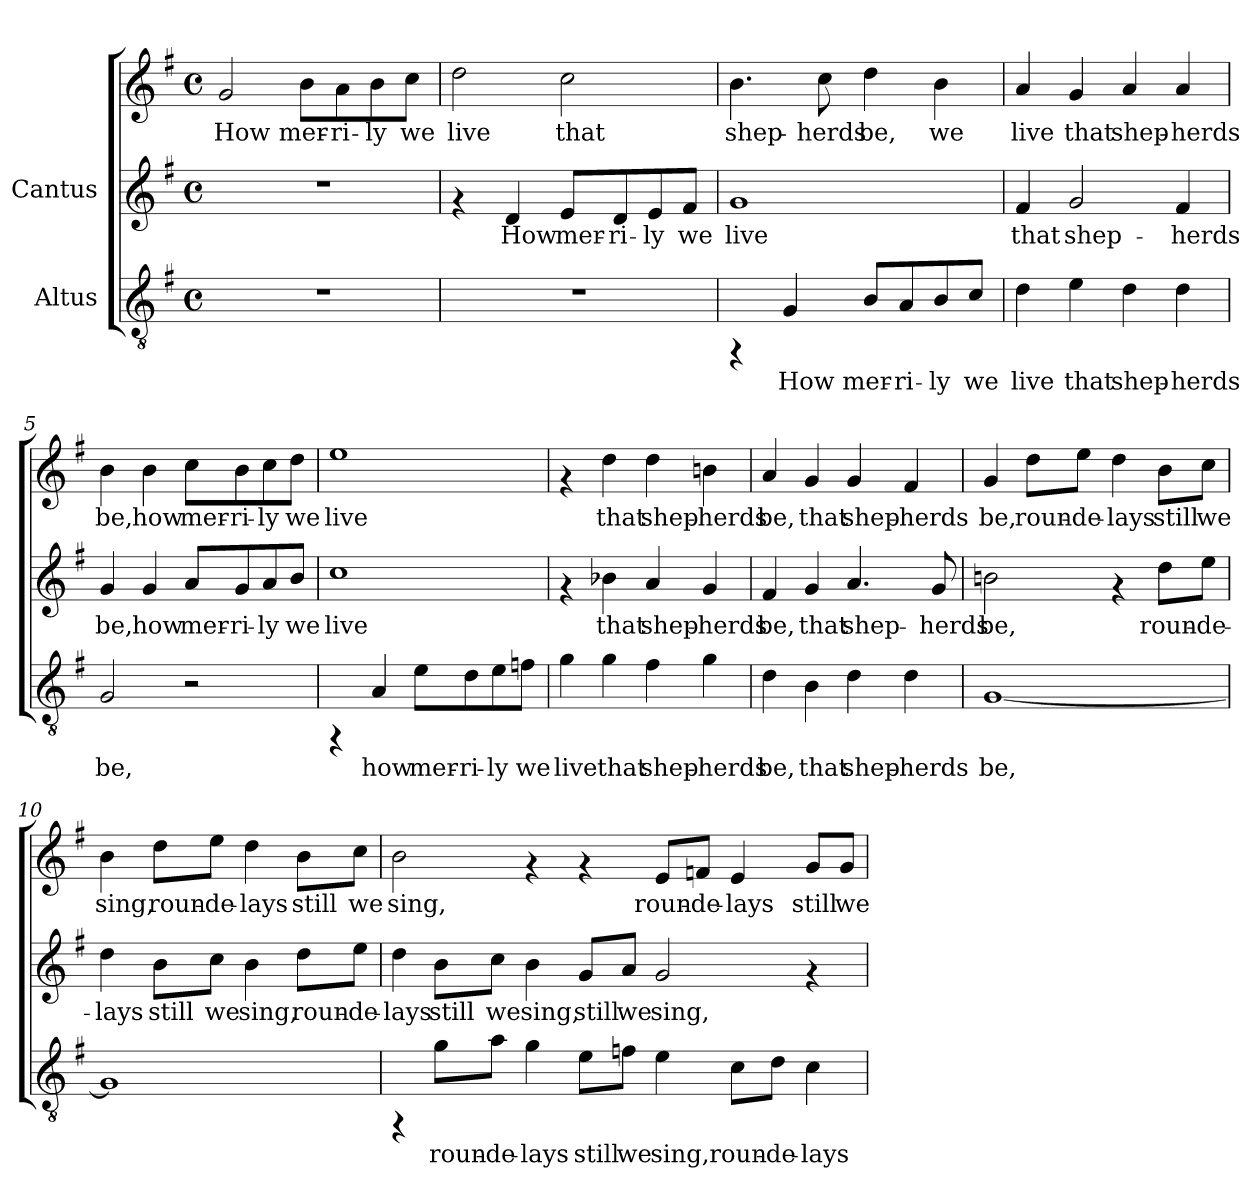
**kern	**text	**kern	**text	**kern	**text
*part2	*part2	*part1	*part1	*part1	*part1
*staff3	*staff3	*staff2	*staff2	*staff1	*staff1
*I"Altus	*	*I"Cantus	*	*	*
!!LO:PB:g=z
*stria5	*	*stria5	*	*stria5	*
*clefGv2	*	*clefG2	*	*clefG2	*
*k[f#]	*	*k[f#]	*	*k[f#]	*
*G:	*	*G:	*	*G:	*
*M4/4	*	*M4/4	*	*M4/4	*
*met(c)	*	*met(c)	*	*met(c)	*
*MM144	*	*MM144	*	*MM144	*
=1	=1	=1	=1	=1	=1
!	!	!	!	!	!LO:LY:b:cj
1r	.	1r	.	2g/	How
!	!	!	!	!	!LO:LY:b:cj
.	.	.	.	8b\L	mer-
!	!	!	!	!	!LO:LY:b:cj
.	.	.	.	8a\	-ri-
!	!	!	!	!	!LO:LY:b:cj
.	.	.	.	8b\	-ly
!	!	!	!	!	!LO:LY:b:cj
.	.	.	.	8cc\J	we
=2	=2	=2	=2	=2	=2
!	!	!	!	!	!LO:LY:b:cj
1r	.	4rf	.	2dd\	live
!	!	!	!LO:LY:b:cj	!	!
.	.	4d/	How	.	.
!	!	!	!LO:LY:b:cj	!	!LO:LY:b:cj
.	.	8e/L	mer-	2cc\	that
!	!	!	!LO:LY:b:cj	!	!
.	.	8d/	-ri-	.	.
!	!	!	!LO:LY:b:cj	!	!
.	.	8e/	-ly	.	.
!	!	!	!LO:LY:b:cj	!	!
.	.	8f#/J	we	.	.
=3	=3	=3	=3	=3	=3
!	!	!	!LO:LY:b:cj	!	!LO:LY:b:cj
4rFF	.	1g	live	4.b\	shep-
!	!LO:LY:b:cj	!	!	!	!
4G/	How	.	.	.	.
!	!	!	!	!	!LO:LY:b:cj
.	.	.	.	8cc\	-herds
!	!LO:LY:b:cj	!	!	!	!LO:LY:b:cj
8B/L	mer-	.	.	4dd\	be,
!	!LO:LY:b:cj	!	!	!	!
8A/	-ri-	.	.	.	.
!	!LO:LY:b:cj	!	!	!	!LO:LY:b:cj
8B/	-ly	.	.	4b\	we
!	!LO:LY:b:cj	!	!	!	!
8c/J	we	.	.	.	.
=4	=4	=4	=4	=4	=4
!	!LO:LY:b:cj	!	!LO:LY:b:cj	!	!LO:LY:b:cj
4d\	live	4f#/	that	4a/	live
!	!LO:LY:b:cj	!	!LO:LY:b:cj	!	!LO:LY:b:cj
4e\	that	2g/	shep-	4g/	that
!	!LO:LY:b:cj	!	!	!	!LO:LY:b:cj
4d\	shep-	.	.	4a/	shep-
!	!LO:LY:b:cj	!	!LO:LY:b:cj	!	!LO:LY:b:cj
4d\	-herds	4f#/	-herds	4a/	-herds
!!LO:LB:g=z
=5	=5	=5	=5	=5	=5
!	!LO:LY:b:cj	!	!LO:LY:b:cj	!	!LO:LY:b:cj
2G/	be,	4g/	be,	4b\	be,
!	!	!	!LO:LY:b:cj	!	!LO:LY:b:cj
.	.	4g/	how	4b\	how
!	!	!	!LO:LY:b:cj	!	!LO:LY:b:cj
2r	.	8a/L	mer-	8cc\L	mer-
!	!	!	!LO:LY:b:cj	!	!LO:LY:b:cj
.	.	8g/	-ri-	8b\	-ri-
!	!	!	!LO:LY:b:cj	!	!LO:LY:b:cj
.	.	8a/	-ly	8cc\	-ly
!	!	!	!LO:LY:b:cj	!	!LO:LY:b:cj
.	.	8b/J	we	8dd\J	we
=6	=6	=6	=6	=6	=6
!	!	!	!LO:LY:b:cj	!	!LO:LY:b:cj
4rFF	.	1cc	live	1ee	live
!	!LO:LY:b:cj	!	!	!	!
4A/	how	.	.	.	.
!	!LO:LY:b:cj	!	!	!	!
8e\L	mer-	.	.	.	.
!	!LO:LY:b:cj	!	!	!	!
8d\	-ri-	.	.	.	.
!	!LO:LY:b:cj	!	!	!	!
8e\	-ly	.	.	.	.
!	!LO:LY:b:cj	!	!	!	!
8fn\J	we	.	.	.	.
=7	=7	=7	=7	=7	=7
!	!LO:LY:b:cj	!	!	!	!
4g\	live	4rf	.	4rf	.
!	!LO:LY:b:cj	!	!LO:LY:b:cj	!	!LO:LY:b:cj
4g\	that	4b-X\	that	4dd\	that
!	!LO:LY:b:cj	!	!LO:LY:b:cj	!	!LO:LY:b:cj
4f#\	shep-	4a/	shep-	4dd\	shep-
!	!LO:LY:b:cj	!	!LO:LY:b:cj	!	!LO:LY:b:cj
4g\	-herds	4g/	-herds	4bn\	-herds
!!LO:LB:g=z
=8	=8	=8	=8	=8	=8
!	!LO:LY:b:cj	!	!LO:LY:b:cj	!	!LO:LY:b:cj
4d\	be,	4f#/	be,	4a/	be,
!	!LO:LY:b:cj	!	!LO:LY:b:cj	!	!LO:LY:b:cj
4B\	that	4g/	that	4g/	that
!	!LO:LY:b:cj	!	!LO:LY:b:cj	!	!LO:LY:b:cj
4d\	shep-	4.a/	shep-	4g/	shep-
!	!LO:LY:b:cj	!	!	!	!LO:LY:b:cj
4d\	-herds	.	.	4f#/	-herds
!	!	!	!LO:LY:b:cj	!	!
.	.	8g/	-herds	.	.
=9	=9	=9	=9	=9	=9
!	!LO:LY:b:cj	!	!LO:LY:b:cj	!	!LO:LY:b:cj
[<1G	be,	2bn\	be,	4g/	be,
!	!	!	!	!	!LO:LY:b:cj
.	.	.	.	8dd\L	roun-
!	!	!	!	!	!LO:LY:b:cj
.	.	.	.	8ee\J	-de-
!	!	!	!	!	!LO:LY:b:cj
.	.	4rf	.	4dd\	-lays
!	!	!	!LO:LY:b:cj	!	!LO:LY:b:cj
.	.	8dd\L	roun-	8b\L	still
!	!	!	!LO:LY:b:cj	!	!LO:LY:b:cj
.	.	8ee\J	-de-	8cc\J	we
=10	=10	=10	=10	=10	=10
!	!	!	!LO:LY:b:cj	!	!LO:LY:b:cj
1G]	.	4dd\	lays	4b\	-sing,
!	!	!	!LO:LY:b:cj	!	!LO:LY:b:cj
.	.	8b\L	still	8dd\L	roun-
!	!	!	!LO:LY:b:cj	!	!LO:LY:b:cj
.	.	8cc\J	we	8ee\J	-de-
!	!	!	!LO:LY:b:cj	!	!LO:LY:b:cj
.	.	4b\	sing,	4dd\	-lays
!	!	!	!LO:LY:b:cj	!	!LO:LY:b:cj
.	.	8dd\L	roun-	8b\L	still
!	!	!	!LO:LY:b:cj	!	!LO:LY:b:cj
.	.	8ee\J	-de-	8cc\J	we
!!LO:LB:g=z
=11	=11	=11	=11	=11	=11
!	!	!	!LO:LY:b:cj	!	!LO:LY:b:cj
4rFF	.	4dd\	lays	2b\	-sing,
!	!LO:LY:b:cj	!	!LO:LY:b:cj	!	!
8g\L	roun-	8b\L	still	.	.
!	!LO:LY:b:cj	!	!LO:LY:b:cj	!	!
8a\J	-de-	8cc\J	we	.	.
!	!LO:LY:b:cj	!	!LO:LY:b:cj	!	!
4g\	-lays	4b\	sing,	4rf	.
!	!LO:LY:b:cj	!	!LO:LY:b:cj	!	!
8e\L	still	8g/L	still	4rf	.
!	!LO:LY:b:cj	!	!LO:LY:b:cj	!	!
8fn\J	we	8a/J	we	.	.
!	!LO:LY:b:cj	!	!LO:LY:b:cj	!	!LO:LY:b:cj
4e\	sing,	2g/	sing,	8e/L	roun-
!	!	!	!	!	!LO:LY:b:cj
.	.	.	.	8fn/J	-de-
!	!LO:LY:b:cj	!	!	!	!LO:LY:b:cj
8c\L	roun-	.	.	4e/	-lays
!	!LO:LY:b:cj	!	!	!	!
8d\J	-de-	.	.	.	.
!	!LO:LY:b:cj	!	!	!	!LO:LY:b:cj
4c\	-lays	4rf	.	8g/L	still
!	!	!	!	!	!LO:LY:b:cj
.	.	.	.	8g/J	we
=	=	=	=	=	=
*-	*-	*-	*-	*-	*-
